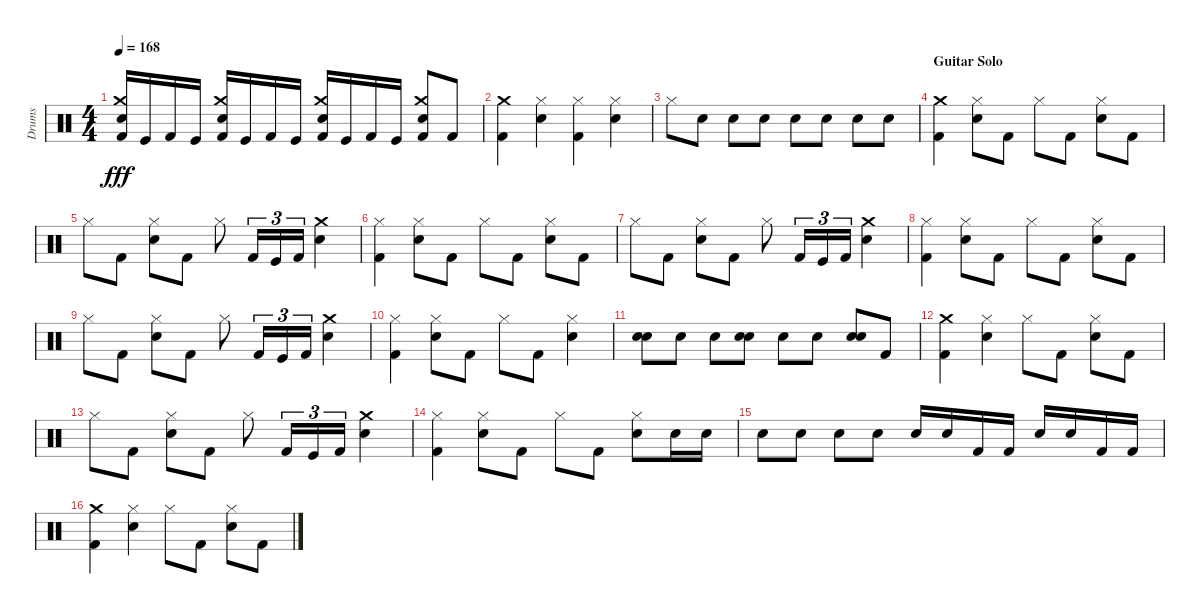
\track ("Drums" "Drums") {instrument percussion}
\staff {score}
\articulation defaults
\ts (4 4)
\tempo 168
\clef neutral
\ks c
("Snare (hit) 2" "Crash medium (hit)" "Kick (hit) 2").16{dy fff} "Kick (hit)".16 "Kick (hit) 2".16 "Kick (hit)".16 ("Snare (hit) 2" "Crash medium (hit)" "Kick (hit) 2").16 "Kick (hit)".16 "Kick (hit) 2".16 "Kick (hit)".16 ("Snare (hit) 2" "Crash medium (hit)" "Kick (hit) 2").16 "Kick (hit)".16 "Kick (hit) 2".16 "Kick (hit)".16 ("Snare (hit) 2" "Crash medium (hit)" "Kick (hit) 2").8 "Kick (hit) 2".8 |
("Crash medium (hit)" "Kick (hit) 2").4 ("Snare (hit) 2" "Hi-Hat (closed)").4 ("Kick (hit) 2" "Hi-Hat (closed)").4 ("Snare (hit) 2" "Hi-Hat (closed)").4 |
"Hi-Hat (closed)".8 "Snare (hit) 2".8 "Snare (hit) 2".8 "Snare (hit) 2".8 "Snare (hit) 2".8 "Snare (hit) 2".8 "Snare (hit) 2".8 "Snare (hit) 2".8 |
\section ("" "Guitar Solo")
("Kick (hit) 2" "Crash medium (hit)").4 ("Hi-Hat (closed)" "Snare (hit) 2").8 "Kick (hit) 2".8 "Hi-Hat (closed)".8 "Kick (hit) 2".8 ("Snare (hit) 2" "Hi-Hat (closed)").8 "Kick (hit) 2".8 |
"Hi-Hat (closed)".8 "Kick (hit) 2".8 ("Snare (hit) 2" "Hi-Hat (closed)").8 "Kick (hit) 2".8 "Hi-Hat (closed)".8 "Kick (hit) 2".16{tu (3 2)} "Kick (hit)".16{tu (3 2)} "Kick (hit) 2".16{tu (3 2)} ("Crash medium (hit)" "Snare (hit) 2").4 |
("Hi-Hat (closed)" "Kick (hit) 2").4 ("Hi-Hat (closed)" "Snare (hit) 2").8 "Kick (hit) 2".8 "Hi-Hat (closed)".8 "Kick (hit) 2".8 ("Snare (hit) 2" "Hi-Hat (closed)").8 "Kick (hit) 2".8 |
"Hi-Hat (closed)".8 "Kick (hit) 2".8 ("Snare (hit) 2" "Hi-Hat (closed)").8 "Kick (hit) 2".8 "Hi-Hat (closed)".8 "Kick (hit) 2".16{tu (3 2)} "Kick (hit)".16{tu (3 2)} "Kick (hit) 2".16{tu (3 2)} ("Crash medium (hit)" "Snare (hit) 2").4 |
("Hi-Hat (closed)" "Kick (hit) 2").4 ("Hi-Hat (closed)" "Snare (hit) 2").8 "Kick (hit) 2".8 "Hi-Hat (closed)".8 "Kick (hit) 2".8 ("Snare (hit) 2" "Hi-Hat (closed)").8 "Kick (hit) 2".8 |
"Hi-Hat (closed)".8 "Kick (hit) 2".8 ("Snare (hit) 2" "Hi-Hat (closed)").8 "Kick (hit) 2".8 "Hi-Hat (closed)".8 "Kick (hit) 2".16{tu (3 2)} "Kick (hit)".16{tu (3 2)} "Kick (hit) 2".16{tu (3 2)} ("Crash medium (hit)" "Snare (hit) 2").4 |
("Kick (hit) 2" "Hi-Hat (closed)").4 ("Hi-Hat (closed)" "Snare (hit) 2").8 "Kick (hit) 2".8 "Hi-Hat (closed)".8 "Kick (hit) 2".8 ("Snare (hit) 2" "Hi-Hat (closed)").4 |
("Snare (hit) 2" "Snare (hit) 2").8 "Snare (hit) 2".8 "Snare (hit) 2".8 ("Snare (hit) 2" "Snare (hit) 2").8 "Snare (hit) 2".8 "Snare (hit) 2".8 ("Snare (hit) 2" "Snare (hit) 2").8 "Kick (hit) 2".8 |
("Kick (hit) 2" "Crash medium (hit)").4 ("Hi-Hat (closed)" "Snare (hit) 2").4 "Hi-Hat (closed)".8 "Kick (hit) 2".8 ("Snare (hit) 2" "Hi-Hat (closed)").8 "Kick (hit) 2".8 |
"Hi-Hat (closed)".8 "Kick (hit) 2".8 ("Snare (hit) 2" "Hi-Hat (closed)").8 "Kick (hit) 2".8 "Hi-Hat (closed)".8 "Kick (hit) 2".16{tu (3 2)} "Kick (hit)".16{tu (3 2)} "Kick (hit) 2".16{tu (3 2)} ("Crash medium (hit)" "Snare (hit) 2").4 |
("Hi-Hat (closed)" "Kick (hit) 2").4 ("Snare (hit) 2" "Hi-Hat (closed)").8 "Kick (hit) 2".8 "Hi-Hat (closed)".8 "Kick (hit) 2".8 ("Snare (hit) 2" "Hi-Hat (closed)").8 "Snare (hit) 2".16 "Snare (hit) 2".16 |
"Snare (hit) 2".8 "Snare (hit) 2".8 "Snare (hit) 2".8 "Snare (hit) 2".8 "Snare (hit) 2".16 "Snare (hit) 2".16 "Kick (hit) 2".16 "Kick (hit) 2".16 "Snare (hit) 2".16 "Snare (hit) 2".16 "Kick (hit) 2".16 "Kick (hit) 2".16 |
("Kick (hit) 2" "Crash medium (hit)").4 ("Hi-Hat (closed)" "Snare (hit) 2").4 "Hi-Hat (closed)".8 "Kick (hit) 2".8 ("Snare (hit) 2" "Hi-Hat (closed)").8 "Kick (hit) 2".8
